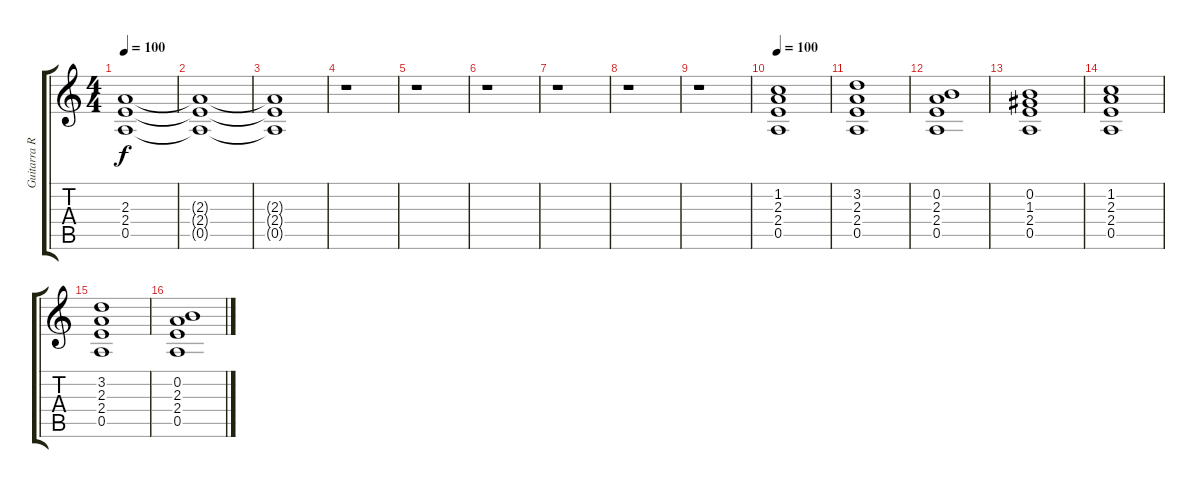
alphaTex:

\track ("Guitarra Ritmica" "Guitarra R") {instrument distortionguitar}
\staff {score tabs}
\tuning (E4 B3 G3 D3 A2 E2) {hide}
\ts (4 4)
\tempo 100
\clef g2
\ks c
(2.3{t} 2.4{t} 0.5{t}).1{dy f} |
(2.3{t} 2.4{t} 0.5{t}).1 |
(2.3{t} 2.4{t} 0.5{t}).1 |
r.1 |
r.1 |
r.1 |
r.1 |
r.1 |
r.1 |
\tempo 100
(1.2 2.3 2.4 0.5).1{volume 16} |
(3.2 2.3 2.4 0.5).1 |
(0.2 2.3 2.4 0.5).1 |
(0.2 1.3 2.4 0.5).1 |
(1.2 2.3 2.4 0.5).1 |
(3.2 2.3 2.4 0.5).1 |
(0.2 2.3 2.4 0.5).1
